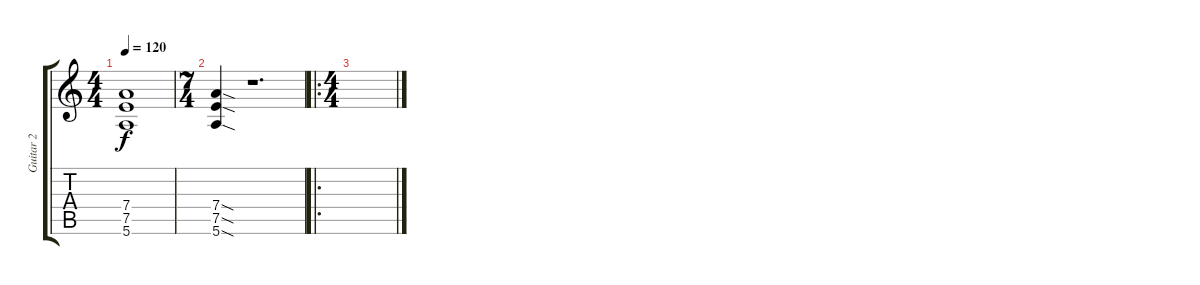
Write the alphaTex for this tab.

\track ("Guitar 2" "Guitar 2") {instrument distortionguitar}
\staff {score tabs}
\tuning (E4 B3 G3 D3 A2 E2) {hide}
\ts (4 4)
\tempo 120
\clef g2
\ks c
(7.4{t} 7.5{t} 5.6{t}).1{dy f} |
\ts (7 4)
(7.4{sod} 7.5{sod} 5.6{sod}).4 r.1{d} |
\ro
\ts (4 4)
